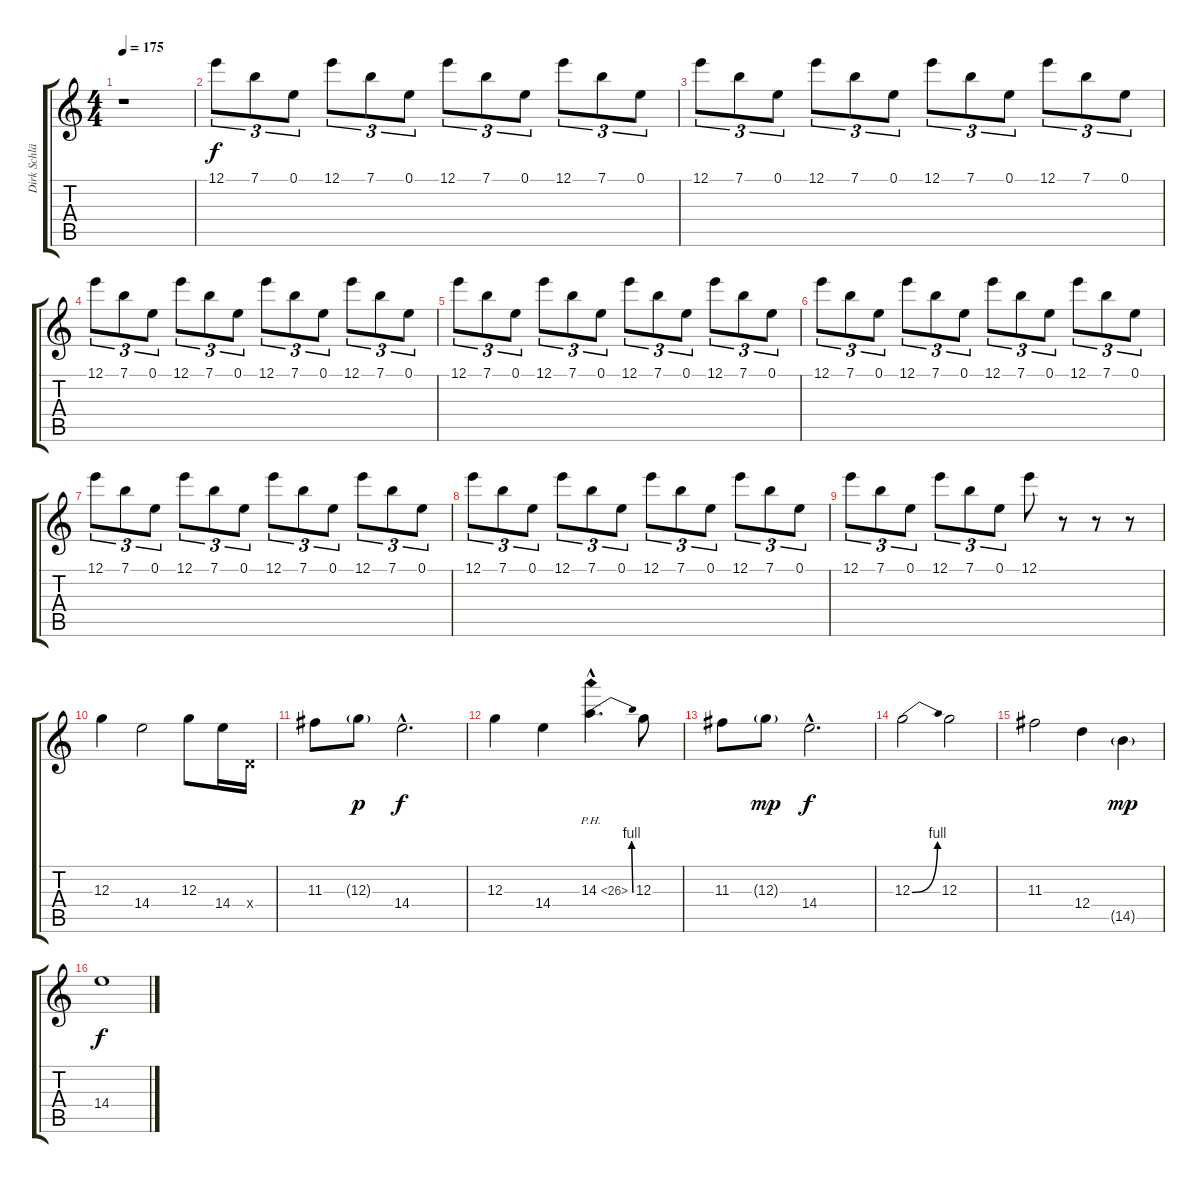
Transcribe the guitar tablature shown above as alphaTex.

\track ("Dirk Schlächter" "Dirk Schlä") {instrument distortionguitar}
\staff {score tabs}
\tuning (E4 B3 G3 D3 A2 E2) {hide}
\ts (4 4)
\tempo 175
\clef g2
\ks c
r.1{dy f instrument overdrivenguitar} |
12.1.8{tu (3 2)} 7.1.8{tu (3 2)} 0.1.8{tu (3 2)} 12.1.8{tu (3 2)} 7.1.8{tu (3 2)} 0.1.8{tu (3 2)} 12.1.8{tu (3 2)} 7.1.8{tu (3 2)} 0.1.8{tu (3 2)} 12.1.8{tu (3 2)} 7.1.8{tu (3 2)} 0.1.8{tu (3 2)} |
12.1.8{tu (3 2)} 7.1.8{tu (3 2)} 0.1.8{tu (3 2)} 12.1.8{tu (3 2)} 7.1.8{tu (3 2)} 0.1.8{tu (3 2)} 12.1.8{tu (3 2)} 7.1.8{tu (3 2)} 0.1.8{tu (3 2)} 12.1.8{tu (3 2)} 7.1.8{tu (3 2)} 0.1.8{tu (3 2)} |
12.1.8{tu (3 2)} 7.1.8{tu (3 2)} 0.1.8{tu (3 2)} 12.1.8{tu (3 2)} 7.1.8{tu (3 2)} 0.1.8{tu (3 2)} 12.1.8{tu (3 2)} 7.1.8{tu (3 2)} 0.1.8{tu (3 2)} 12.1.8{tu (3 2)} 7.1.8{tu (3 2)} 0.1.8{tu (3 2)} |
12.1.8{tu (3 2)} 7.1.8{tu (3 2)} 0.1.8{tu (3 2)} 12.1.8{tu (3 2)} 7.1.8{tu (3 2)} 0.1.8{tu (3 2)} 12.1.8{tu (3 2)} 7.1.8{tu (3 2)} 0.1.8{tu (3 2)} 12.1.8{tu (3 2)} 7.1.8{tu (3 2)} 0.1.8{tu (3 2)} |
12.1.8{tu (3 2)} 7.1.8{tu (3 2)} 0.1.8{tu (3 2)} 12.1.8{tu (3 2)} 7.1.8{tu (3 2)} 0.1.8{tu (3 2)} 12.1.8{tu (3 2)} 7.1.8{tu (3 2)} 0.1.8{tu (3 2)} 12.1.8{tu (3 2)} 7.1.8{tu (3 2)} 0.1.8{tu (3 2)} |
12.1.8{tu (3 2)} 7.1.8{tu (3 2)} 0.1.8{tu (3 2)} 12.1.8{tu (3 2)} 7.1.8{tu (3 2)} 0.1.8{tu (3 2)} 12.1.8{tu (3 2)} 7.1.8{tu (3 2)} 0.1.8{tu (3 2)} 12.1.8{tu (3 2)} 7.1.8{tu (3 2)} 0.1.8{tu (3 2)} |
12.1.8{tu (3 2)} 7.1.8{tu (3 2)} 0.1.8{tu (3 2)} 12.1.8{tu (3 2)} 7.1.8{tu (3 2)} 0.1.8{tu (3 2)} 12.1.8{tu (3 2)} 7.1.8{tu (3 2)} 0.1.8{tu (3 2)} 12.1.8{tu (3 2)} 7.1.8{tu (3 2)} 0.1.8{tu (3 2)} |
12.1.8{tu (3 2)} 7.1.8{tu (3 2)} 0.1.8{tu (3 2)} 12.1.8{tu (3 2)} 7.1.8{tu (3 2)} 0.1.8{tu (3 2)} 12.1.8 r.8 r.8 r.8 |
12.3.4{instrument distortionguitar} 14.4.2 12.3.8 14.4.16 0.4{x}.16 |
11.3.8 12.3{g}.8{dy p} 14.4{hac}.2{d dy f} |
12.3.4 14.4.4 14.3{be (bend 0 0 60 4) ph 12 hac}.4{d} 12.3.8 |
11.3.8 12.3{g}.8{dy mp} 14.4{hac}.2{d dy f} |
12.3{be (bend 0 0 60 4)}.2 12.3.2 |
11.3.2 12.4.4 14.5{g}.4{dy mp} |
14.4.1{dy f}
